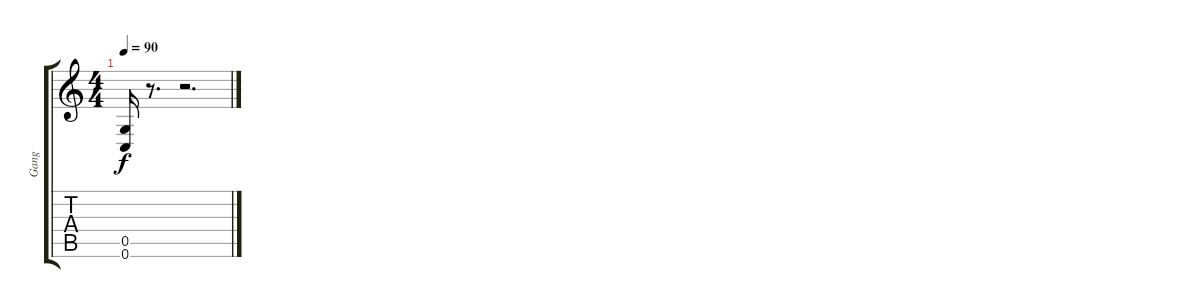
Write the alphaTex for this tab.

\track ("Gang" "Gang") {instrument distortionguitar}
\staff {score tabs}
\tuning (D4 A3 F3 C3 G2 C2) {hide}
\ts (4 4)
\tempo 90
\clef g2
\ks c
(0.5 0.6).16{dy f} r.8{d} r.2{d}
